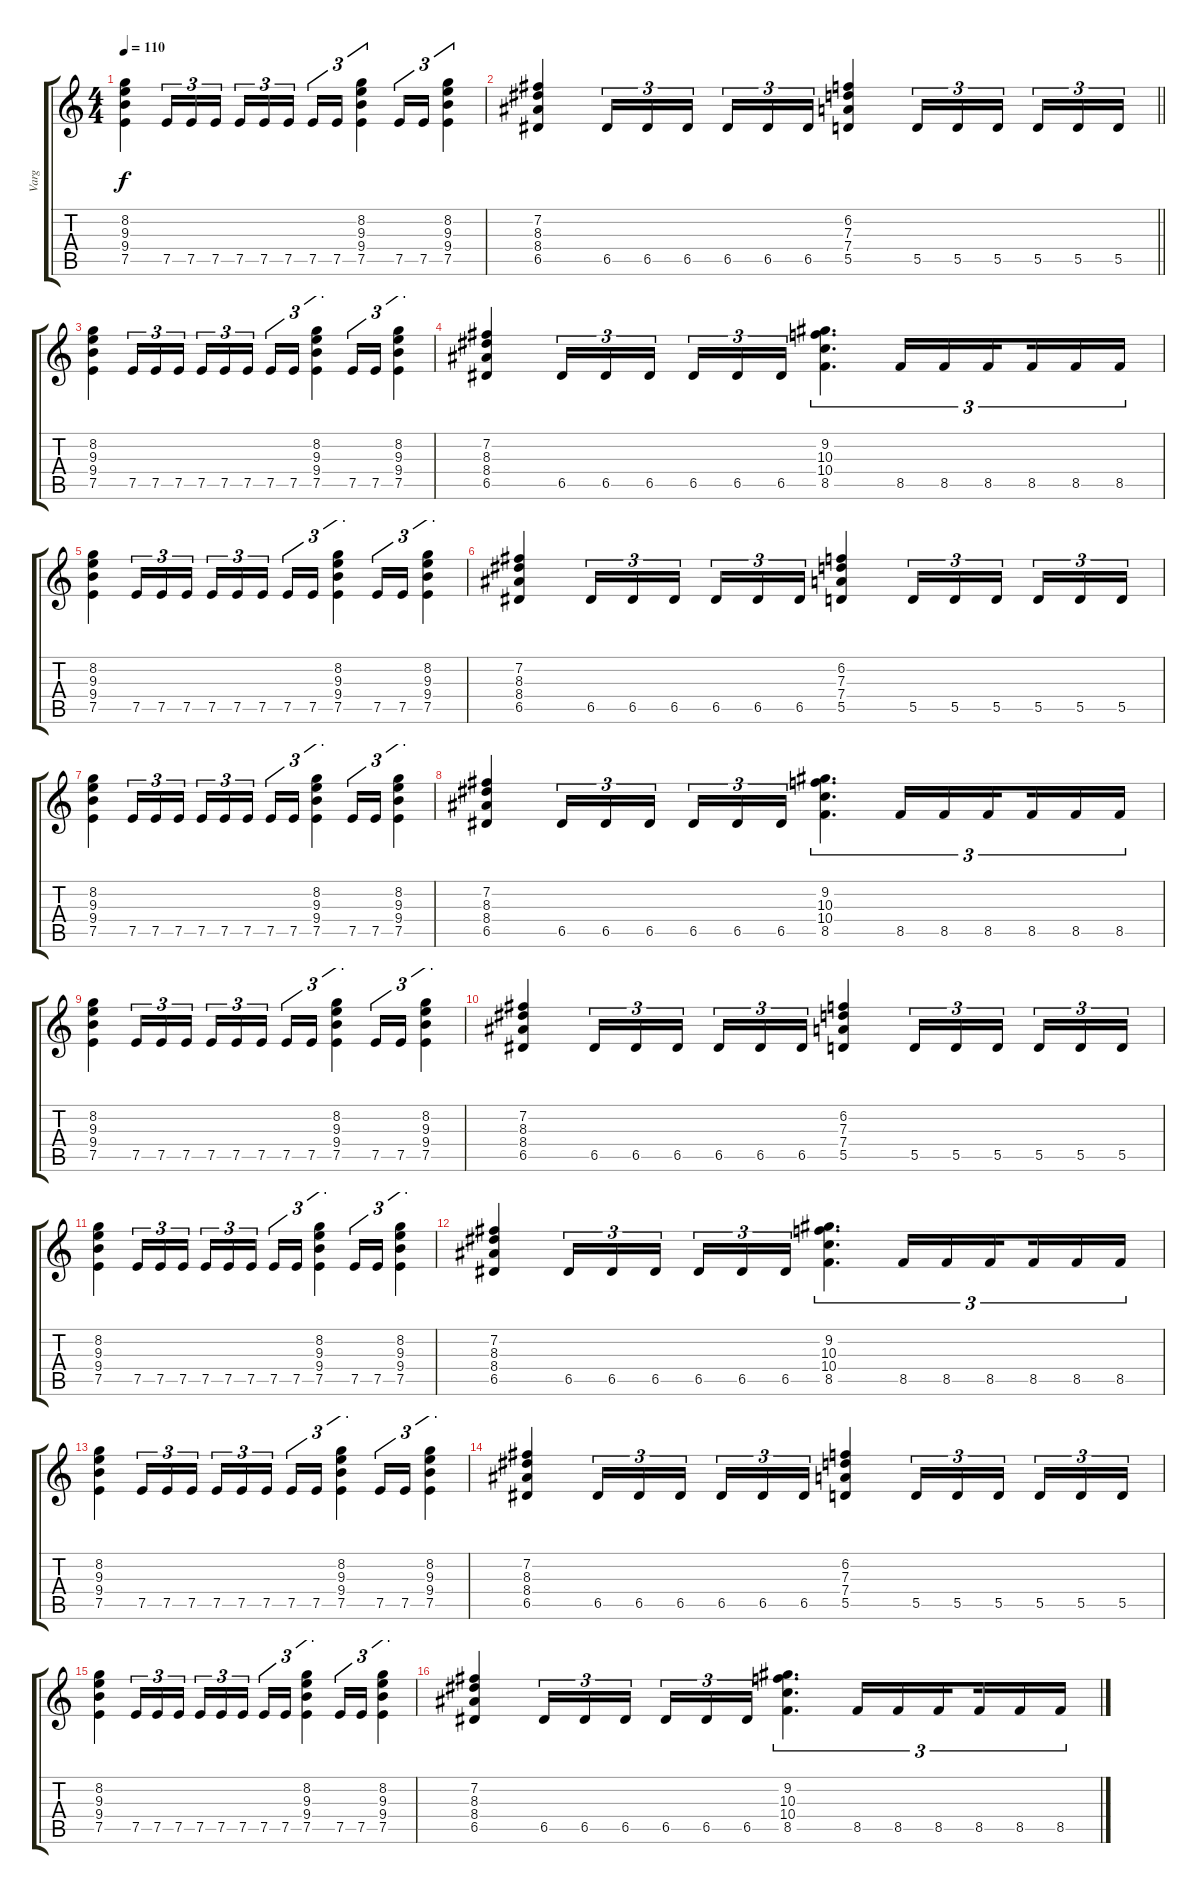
\track ("Varg" "Varg") {instrument distortionguitar}
\staff {score tabs}
\tuning (E4 B3 G3 D3 A2 E2) {hide}
\ts (4 4)
\tempo 110
\clef g2
\ks c
(8.2 9.3 9.4 7.5).4{dy f} 7.5.16{tu (3 2)} 7.5.16{tu (3 2)} 7.5.16{tu (3 2) beam splitsecondary} 7.5.16{tu (3 2)} 7.5.16{tu (3 2)} 7.5.16{tu (3 2)} 7.5.16{tu (3 2)} 7.5.16{tu (3 2)} (8.2 9.3 9.4 7.5).4{tu (3 2)} 7.5.16{tu (3 2)} 7.5.16{tu (3 2)} (8.2 9.3 9.4 7.5).4{tu (3 2)} |
\barLineRight lightlight
(7.2 8.3 8.4 6.5).4 6.5.16{tu (3 2)} 6.5.16{tu (3 2)} 6.5.16{tu (3 2) beam splitsecondary} 6.5.16{tu (3 2)} 6.5.16{tu (3 2)} 6.5.16{tu (3 2)} (6.2 7.3 7.4 5.5).4 5.5.16{tu (3 2)} 5.5.16{tu (3 2)} 5.5.16{tu (3 2) beam splitsecondary} 5.5.16{tu (3 2)} 5.5.16{tu (3 2)} 5.5.16{tu (3 2)} |
(8.2 9.3 9.4 7.5).4 7.5.16{tu (3 2)} 7.5.16{tu (3 2)} 7.5.16{tu (3 2) beam splitsecondary} 7.5.16{tu (3 2)} 7.5.16{tu (3 2)} 7.5.16{tu (3 2)} 7.5.16{tu (3 2)} 7.5.16{tu (3 2)} (8.2 9.3 9.4 7.5).4{tu (3 2)} 7.5.16{tu (3 2)} 7.5.16{tu (3 2)} (8.2 9.3 9.4 7.5).4{tu (3 2)} |
(7.2 8.3 8.4 6.5).4 6.5.16{tu (3 2)} 6.5.16{tu (3 2)} 6.5.16{tu (3 2) beam splitsecondary} 6.5.16{tu (3 2)} 6.5.16{tu (3 2)} 6.5.16{tu (3 2)} (9.2 10.3 10.4 8.5).4{d tu (3 2)} 8.5.16{tu (3 2)} 8.5.16{tu (3 2)} 8.5.16{tu (3 2) beam splitsecondary} 8.5.16{tu (3 2)} 8.5.16{tu (3 2)} 8.5.16{tu (3 2)} |
(8.2 9.3 9.4 7.5).4 7.5.16{tu (3 2)} 7.5.16{tu (3 2)} 7.5.16{tu (3 2) beam splitsecondary} 7.5.16{tu (3 2)} 7.5.16{tu (3 2)} 7.5.16{tu (3 2)} 7.5.16{tu (3 2)} 7.5.16{tu (3 2)} (8.2 9.3 9.4 7.5).4{tu (3 2)} 7.5.16{tu (3 2)} 7.5.16{tu (3 2)} (8.2 9.3 9.4 7.5).4{tu (3 2)} |
(7.2 8.3 8.4 6.5).4 6.5.16{tu (3 2)} 6.5.16{tu (3 2)} 6.5.16{tu (3 2) beam splitsecondary} 6.5.16{tu (3 2)} 6.5.16{tu (3 2)} 6.5.16{tu (3 2)} (6.2 7.3 7.4 5.5).4 5.5.16{tu (3 2)} 5.5.16{tu (3 2)} 5.5.16{tu (3 2) beam splitsecondary} 5.5.16{tu (3 2)} 5.5.16{tu (3 2)} 5.5.16{tu (3 2)} |
(8.2 9.3 9.4 7.5).4 7.5.16{tu (3 2)} 7.5.16{tu (3 2)} 7.5.16{tu (3 2) beam splitsecondary} 7.5.16{tu (3 2)} 7.5.16{tu (3 2)} 7.5.16{tu (3 2)} 7.5.16{tu (3 2)} 7.5.16{tu (3 2)} (8.2 9.3 9.4 7.5).4{tu (3 2)} 7.5.16{tu (3 2)} 7.5.16{tu (3 2)} (8.2 9.3 9.4 7.5).4{tu (3 2)} |
(7.2 8.3 8.4 6.5).4 6.5.16{tu (3 2)} 6.5.16{tu (3 2)} 6.5.16{tu (3 2) beam splitsecondary} 6.5.16{tu (3 2)} 6.5.16{tu (3 2)} 6.5.16{tu (3 2)} (9.2 10.3 10.4 8.5).4{d tu (3 2)} 8.5.16{tu (3 2)} 8.5.16{tu (3 2)} 8.5.16{tu (3 2) beam splitsecondary} 8.5.16{tu (3 2)} 8.5.16{tu (3 2)} 8.5.16{tu (3 2)} |
(8.2 9.3 9.4 7.5).4 7.5.16{tu (3 2)} 7.5.16{tu (3 2)} 7.5.16{tu (3 2) beam splitsecondary} 7.5.16{tu (3 2)} 7.5.16{tu (3 2)} 7.5.16{tu (3 2)} 7.5.16{tu (3 2)} 7.5.16{tu (3 2)} (8.2 9.3 9.4 7.5).4{tu (3 2)} 7.5.16{tu (3 2)} 7.5.16{tu (3 2)} (8.2 9.3 9.4 7.5).4{tu (3 2)} |
(7.2 8.3 8.4 6.5).4 6.5.16{tu (3 2)} 6.5.16{tu (3 2)} 6.5.16{tu (3 2) beam splitsecondary} 6.5.16{tu (3 2)} 6.5.16{tu (3 2)} 6.5.16{tu (3 2)} (6.2 7.3 7.4 5.5).4 5.5.16{tu (3 2)} 5.5.16{tu (3 2)} 5.5.16{tu (3 2) beam splitsecondary} 5.5.16{tu (3 2)} 5.5.16{tu (3 2)} 5.5.16{tu (3 2)} |
(8.2 9.3 9.4 7.5).4 7.5.16{tu (3 2)} 7.5.16{tu (3 2)} 7.5.16{tu (3 2) beam splitsecondary} 7.5.16{tu (3 2)} 7.5.16{tu (3 2)} 7.5.16{tu (3 2)} 7.5.16{tu (3 2)} 7.5.16{tu (3 2)} (8.2 9.3 9.4 7.5).4{tu (3 2)} 7.5.16{tu (3 2)} 7.5.16{tu (3 2)} (8.2 9.3 9.4 7.5).4{tu (3 2)} |
(7.2 8.3 8.4 6.5).4 6.5.16{tu (3 2)} 6.5.16{tu (3 2)} 6.5.16{tu (3 2) beam splitsecondary} 6.5.16{tu (3 2)} 6.5.16{tu (3 2)} 6.5.16{tu (3 2)} (9.2 10.3 10.4 8.5).4{d tu (3 2)} 8.5.16{tu (3 2)} 8.5.16{tu (3 2)} 8.5.16{tu (3 2) beam splitsecondary} 8.5.16{tu (3 2)} 8.5.16{tu (3 2)} 8.5.16{tu (3 2)} |
(8.2 9.3 9.4 7.5).4 7.5.16{tu (3 2)} 7.5.16{tu (3 2)} 7.5.16{tu (3 2) beam splitsecondary} 7.5.16{tu (3 2)} 7.5.16{tu (3 2)} 7.5.16{tu (3 2)} 7.5.16{tu (3 2)} 7.5.16{tu (3 2)} (8.2 9.3 9.4 7.5).4{tu (3 2)} 7.5.16{tu (3 2)} 7.5.16{tu (3 2)} (8.2 9.3 9.4 7.5).4{tu (3 2)} |
(7.2 8.3 8.4 6.5).4 6.5.16{tu (3 2)} 6.5.16{tu (3 2)} 6.5.16{tu (3 2) beam splitsecondary} 6.5.16{tu (3 2)} 6.5.16{tu (3 2)} 6.5.16{tu (3 2)} (6.2 7.3 7.4 5.5).4 5.5.16{tu (3 2)} 5.5.16{tu (3 2)} 5.5.16{tu (3 2) beam splitsecondary} 5.5.16{tu (3 2)} 5.5.16{tu (3 2)} 5.5.16{tu (3 2)} |
(8.2 9.3 9.4 7.5).4 7.5.16{tu (3 2)} 7.5.16{tu (3 2)} 7.5.16{tu (3 2) beam splitsecondary} 7.5.16{tu (3 2)} 7.5.16{tu (3 2)} 7.5.16{tu (3 2)} 7.5.16{tu (3 2)} 7.5.16{tu (3 2)} (8.2 9.3 9.4 7.5).4{tu (3 2)} 7.5.16{tu (3 2)} 7.5.16{tu (3 2)} (8.2 9.3 9.4 7.5).4{tu (3 2)} |
(7.2 8.3 8.4 6.5).4 6.5.16{tu (3 2)} 6.5.16{tu (3 2)} 6.5.16{tu (3 2) beam splitsecondary} 6.5.16{tu (3 2)} 6.5.16{tu (3 2)} 6.5.16{tu (3 2)} (9.2 10.3 10.4 8.5).4{d tu (3 2)} 8.5.16{tu (3 2)} 8.5.16{tu (3 2)} 8.5.16{tu (3 2) beam splitsecondary} 8.5.16{tu (3 2)} 8.5.16{tu (3 2)} 8.5.16{tu (3 2)}
